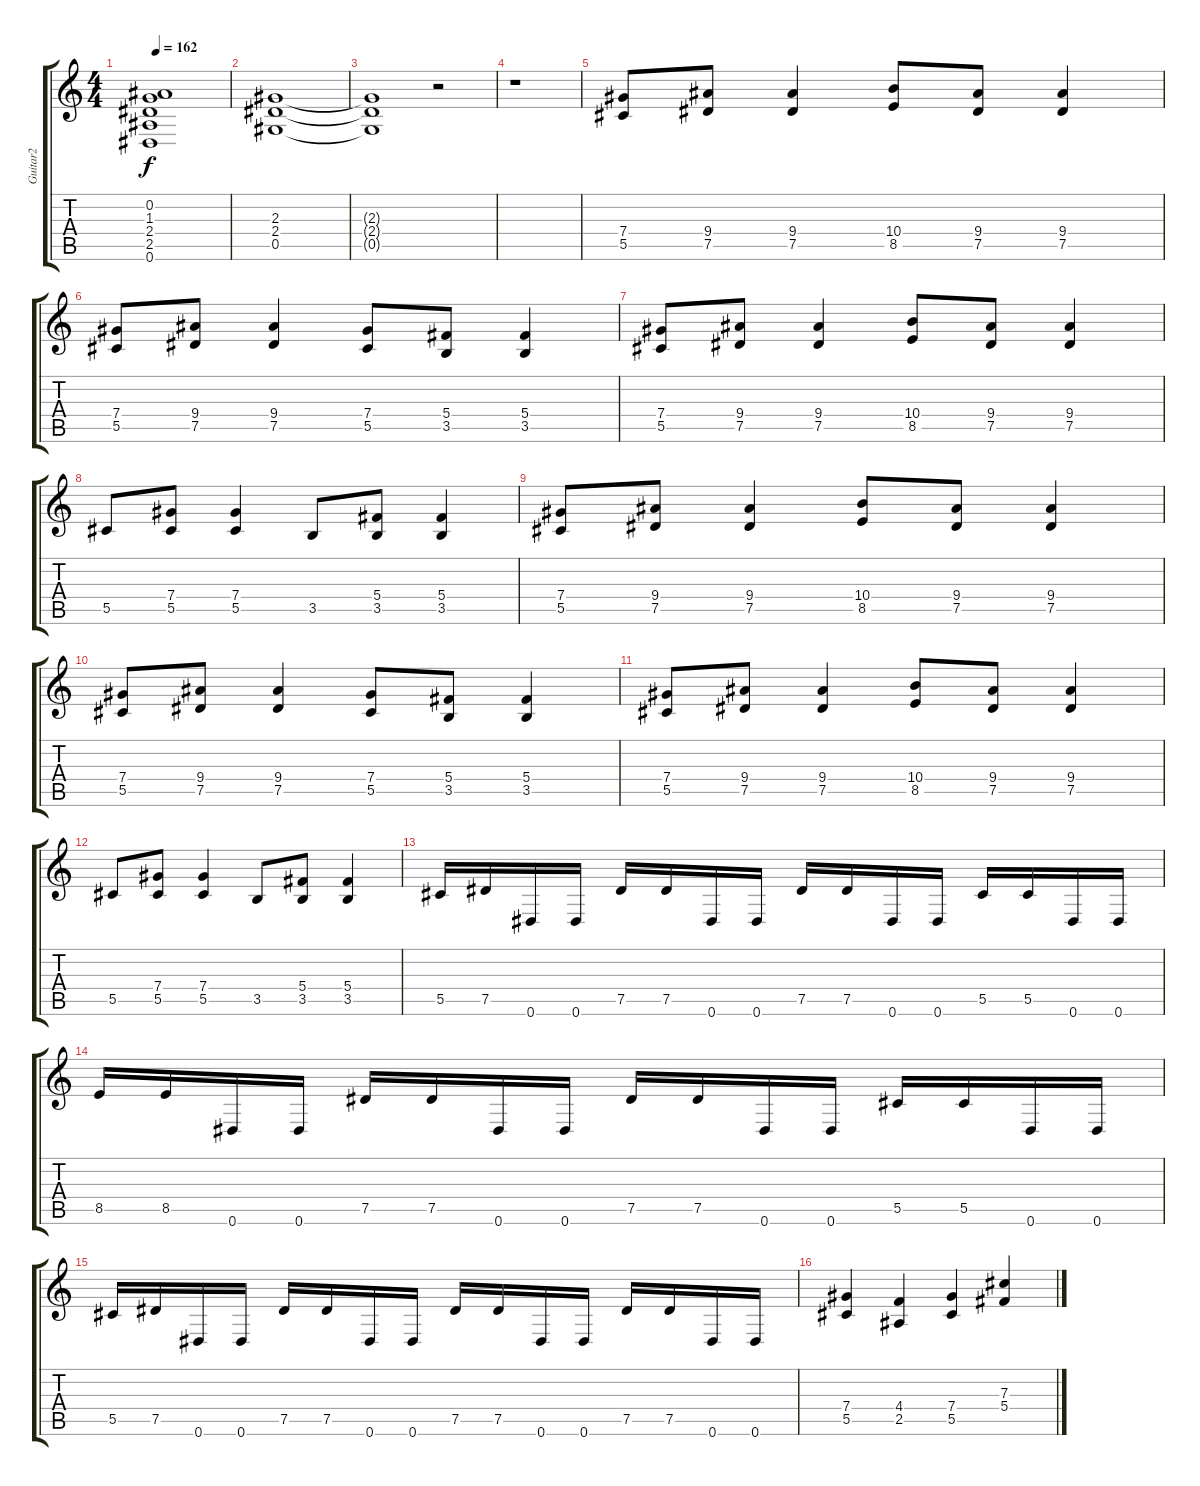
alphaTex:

\track ("Guitar2" "Guitar2") {instrument distortionguitar}
\staff {score tabs}
\tuning (Eb4 Bb3 Gb3 Db3 Ab2 Eb2) {hide}
\ts (4 4)
\tempo 162
\clef g2
\ks c
(0.2 1.3 2.4 2.5 0.6).1{dy f} |
(2.3 2.4 0.5).1 |
(2.3{t} 2.4{t} 0.5{t}).1 r.2 |
r.1 |
(7.4 5.5).8 (9.4 7.5).8 (9.4 7.5).4 (10.4 8.5).8 (9.4 7.5).8 (9.4 7.5).4 |
(7.4 5.5).8 (9.4 7.5).8 (9.4 7.5).4 (7.4 5.5).8 (5.4 3.5).8 (5.4 3.5).4 |
(7.4 5.5).8 (9.4 7.5).8 (9.4 7.5).4 (10.4 8.5).8 (9.4 7.5).8 (9.4 7.5).4 |
5.5.8 (7.4 5.5).8 (7.4 5.5).4 3.5.8 (5.4 3.5).8 (5.4 3.5).4 |
(7.4 5.5).8 (9.4 7.5).8 (9.4 7.5).4 (10.4 8.5).8 (9.4 7.5).8 (9.4 7.5).4 |
(7.4 5.5).8 (9.4 7.5).8 (9.4 7.5).4 (7.4 5.5).8 (5.4 3.5).8 (5.4 3.5).4 |
(7.4 5.5).8 (9.4 7.5).8 (9.4 7.5).4 (10.4 8.5).8 (9.4 7.5).8 (9.4 7.5).4 |
5.5.8 (7.4 5.5).8 (7.4 5.5).4 3.5.8 (5.4 3.5).8 (5.4 3.5).4 |
5.5.16 7.5.16 0.6.16 0.6.16 7.5.16 7.5.16 0.6.16 0.6.16 7.5.16 7.5.16 0.6.16 0.6.16 5.5.16 5.5.16 0.6.16 0.6.16 |
8.5.16 8.5.16 0.6.16 0.6.16 7.5.16 7.5.16 0.6.16 0.6.16 7.5.16 7.5.16 0.6.16 0.6.16 5.5.16 5.5.16 0.6.16 0.6.16 |
5.5.16 7.5.16 0.6.16 0.6.16 7.5.16 7.5.16 0.6.16 0.6.16 7.5.16 7.5.16 0.6.16 0.6.16 7.5.16 7.5.16 0.6.16 0.6.16 |
(7.4 5.5).4 (4.4 2.5).4 (7.4 5.5).4 (7.3 5.4).4
